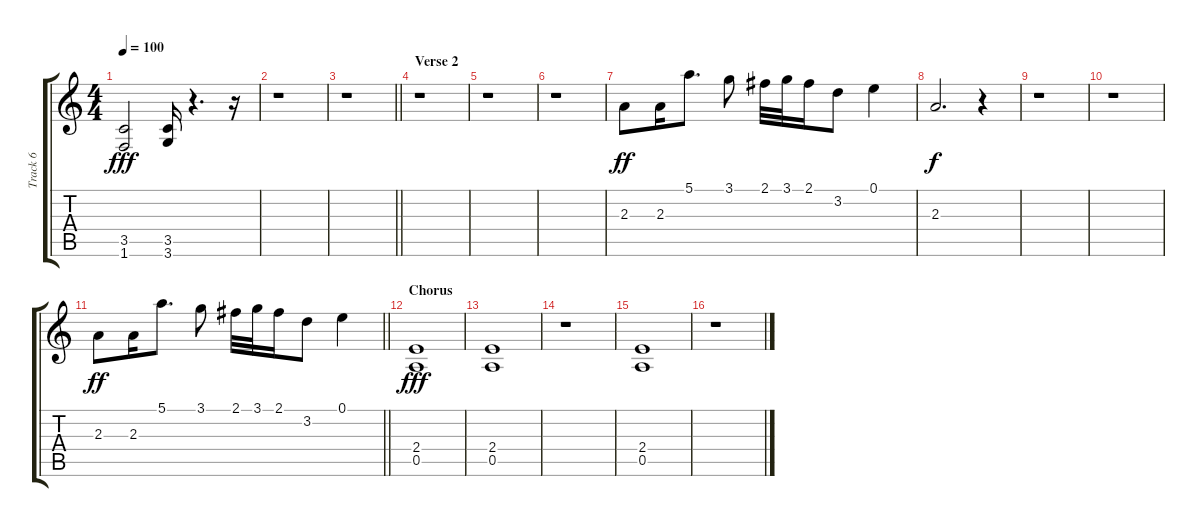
\track ("Track 6" "Track 6") {instrument electricguitarclean}
\staff {score tabs}
\tuning (E4 B3 G3 D3 A2 E2) {hide}
\ts (4 4)
\tempo 100
\clef g2
\ks c
(3.5 1.6).2{dy fff} (3.5 3.6).16 r.4{d} r.16 |
r.1 |
\barLineRight lightlight
r.1 |
\section ("" "Verse 2")
r.1 |
r.1 |
r.1 |
2.3.8{dy ff} 2.3.16 5.1.8{d} 3.1.8 2.1.32 3.1.32 2.1.16 3.2.8 0.1.4 |
2.3.2{d dy f} r.4 |
r.1 |
r.1 |
\barLineRight lightlight
2.3.8{dy ff} 2.3.16 5.1.8{d} 3.1.8 2.1.32 3.1.32 2.1.16 3.2.8 0.1.4 |
\section ("" "Chorus")
(2.4 0.5).1{dy fff} |
(2.4 0.5).1 |
r.1 |
(2.4 0.5).1 |
r.1
